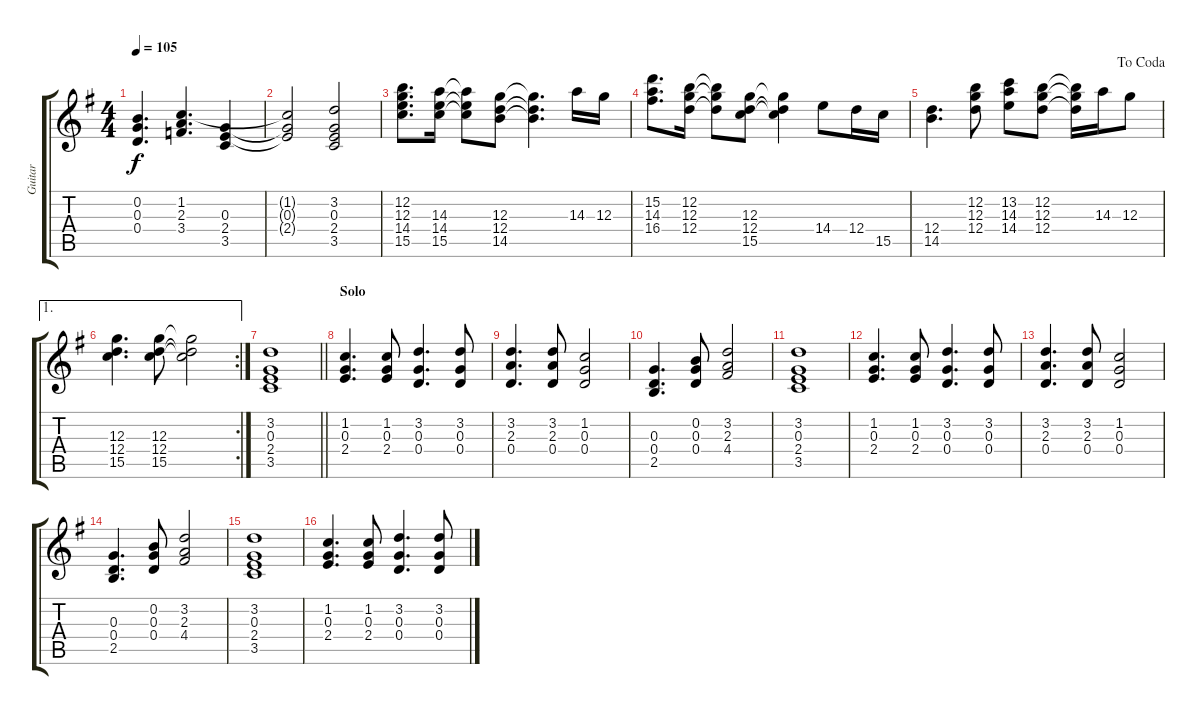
\track ("Guitar" "Guitar") {instrument electricguitarclean}
\staff {score tabs}
\tuning (E4 B3 G3 D3 A2 E2) {hide}
\ts (4 4)
\tempo 105
\clef g2
\ks g
(0.2 0.3 0.4).4{d dy f} (1.2 2.3 3.4).4{d} (0.3 2.4 3.5).4 |
(1.2{t} 0.3{t} 2.4{t}).2 (3.2 0.3 2.4 3.5).2 |
(12.2 12.3 14.4 15.5).8{d} (14.3 14.4 15.5).16 (14.3{t} 14.4{t} 15.5{t}).8 (12.3 12.4 14.5).8 (12.3{t} 12.4{t} 14.5{t}).4{d} 14.3.16 12.3.16 |
(15.2 14.3 16.4).8{d} (12.2 12.3 12.4).16 (12.2{t} 12.3{t} 12.4{t}).8 (12.3 12.4 15.5).8 (12.3{t} 12.4{t} 15.5{t}).4 14.4.8 12.4.16 15.5.16 |
\jump dacoda
(12.4 14.5).4{d} (12.2 12.3 12.4).8 (13.2 14.3 14.4).8 (12.2 12.3 12.4).8 (12.2{t} 12.3{t} 12.4{t}).16 14.3.16 12.3.8 |
\ae 1
\rc 2
(12.3 12.4 15.5).4{d} (12.3 12.4 15.5).8 (12.3{t} 12.4{t} 15.5{t}).2 |
\barLineRight lightlight
(3.2 0.3 2.4 3.5).1 |
\section ("" "Solo")
(1.2 0.3 2.4).4{d} (1.2 0.3 2.4).8 (3.2 0.3 0.4).4{d} (3.2 0.3 0.4).8 |
(3.2 2.3 0.4).4{d} (3.2 2.3 0.4).8 (1.2 0.3 0.4).2 |
(0.3 0.4 2.5).4{d} (0.2 0.3 0.4).8 (3.2 2.3 4.4).2 |
(3.2 0.3 2.4 3.5).1 |
(1.2 0.3 2.4).4{d} (1.2 0.3 2.4).8 (3.2 0.3 0.4).4{d} (3.2 0.3 0.4).8 |
(3.2 2.3 0.4).4{d} (3.2 2.3 0.4).8 (1.2 0.3 0.4).2 |
(0.3 0.4 2.5).4{d} (0.2 0.3 0.4).8 (3.2 2.3 4.4).2 |
(3.2 0.3 2.4 3.5).1 |
(1.2 0.3 2.4).4{d} (1.2 0.3 2.4).8 (3.2 0.3 0.4).4{d} (3.2 0.3 0.4).8
